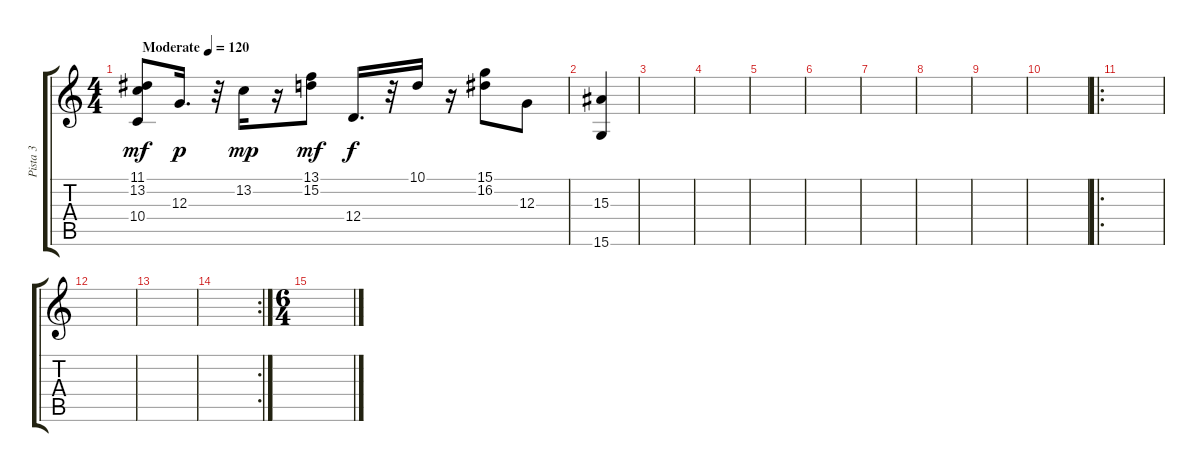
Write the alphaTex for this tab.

\track ("Pista 3" "Pista 3") {instrument brightacousticpiano}
\staff {score tabs}
\tuning (E4 B3 G3 D3 A2 E2) {hide}
\ts (4 4)
\tempo (120 "Moderate")
\clef g2
\ks c
(11.1 13.2 10.4).8{dy mf instrument brightacousticpiano} 12.3.16{d dy p} r.32 13.2.16{dy mp} r.16 (13.1 15.2).8{dy mf} 12.4.16{d dy f} r.32 10.1.16 r.16 (15.1 16.2).8 12.3.8 |
(15.3 15.6).4 |
|
|
|
|
|
|
|
|
\ro
|
|
|
\rc 2
|
\ts (6 4)
